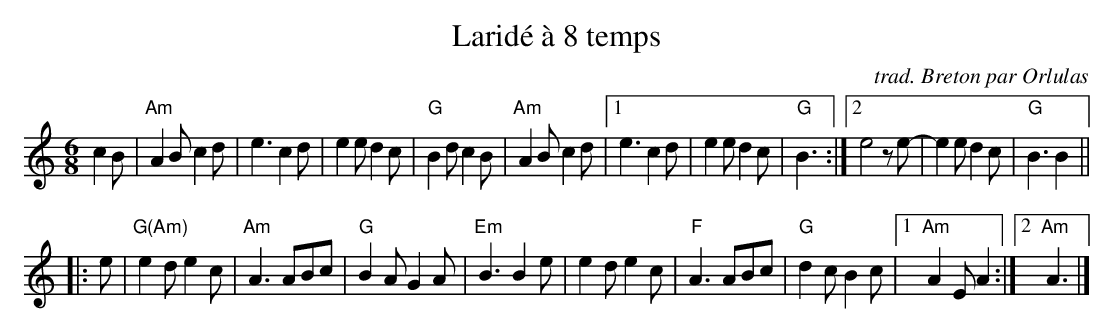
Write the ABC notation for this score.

X:1
T: Larid\'e \`a 8 temps
O: trad. Breton par Orlulas
M: 6/8
L: 1/8
K: Am
c2B |\
"Am"A2B c2d | e3 c2d | e2e d2c | "G"B2d c2B |\
"Am"A2B c2d |1 e3 c2d | e2e d2c | "G"B3 :|2 e4 ze- | e2e d2c | "G"B3 B2 ||
|: e |\
"G(Am)"e2d e2c | "Am"A3  ABc | "G"B2A G2 A | "Em"B3 B2e |\
e2d e2c | "F"A3 ABc | "G"d2c B2c |1 "Am"A2E A2 :|2 "Am"A3 |]
